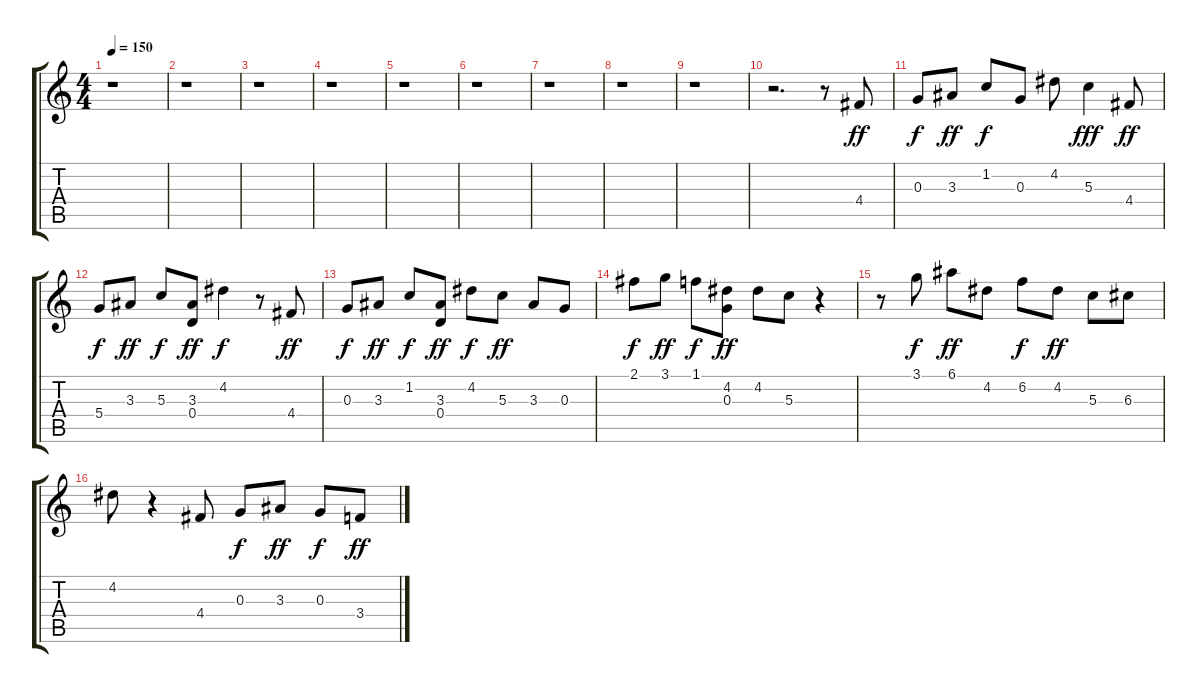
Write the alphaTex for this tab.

\track "" {instrument overdrivenguitar}
\staff {score tabs}
\tuning (E4 B3 G3 D3 A2 E2) {hide}
\ts (4 4)
\tempo 150
\clef g2
\ks c
r.1{dy ff} |
r.1 |
r.1 |
r.1 |
r.1 |
r.1 |
r.1 |
r.1 |
r.1 |
r.2{d} r.8 4.4.8 |
0.3.8{dy f} 3.3.8{dy ff} 1.2.8{dy f} 0.3.8 4.2.8 5.3.4{dy fff} 4.4.8{dy ff} |
5.4.8{dy f} 3.3.8{dy ff} 5.3.8{dy f} (3.3 0.4).8{dy ff} 4.2.4{dy f} r.8 4.4.8{dy ff} |
0.3.8{dy f} 3.3.8{dy ff} 1.2.8{dy f} (3.3 0.4).8{dy ff} 4.2.8{dy f} 5.3.8{dy ff} 3.3.8 0.3.8 |
2.1.8{dy f} 3.1.8{dy ff} 1.1.8{dy f} (4.2 0.3).8{dy ff} 4.2.8 5.3.8 r.4 |
r.8 3.1.8{dy f} 6.1.8{dy ff} 4.2.8 6.2.8{dy f} 4.2.8{dy ff} 5.3.8 6.3.8 |
4.2.8 r.4 4.4.8 0.3.8{dy f} 3.3.8{dy ff} 0.3.8{dy f} 3.4.8{dy ff}
